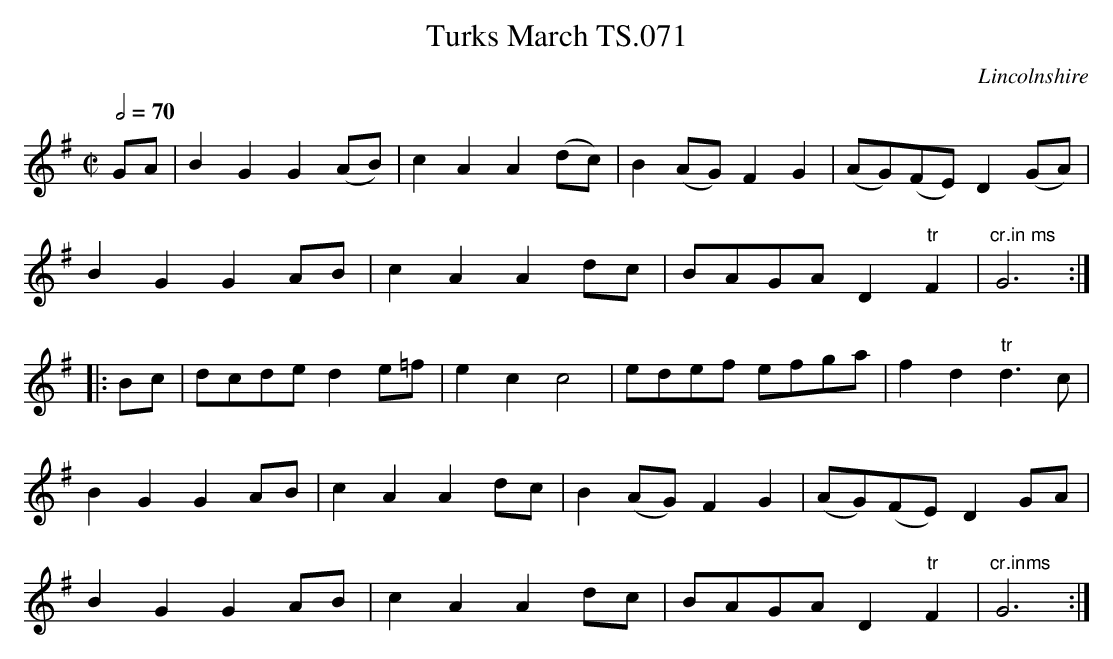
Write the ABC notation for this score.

X:1
T:Turks March TS.071
L:1/8
M:C|
O:Lincolnshire
Q:1/2=70
K:G
GA|B2G2G2(AB)|c2A2A2(dc)|B2(AG)F2G2|(AG)(FE)D2(GA)|!
B2G2G2AB|c2A2A2dc|BAGAD2"tr"F2|"cr.in ms"G6:|!
|:Bc|dcded2e=f|e2c2c4|edef efga|f2d2"tr"d3c|!
B2G2G2AB|c2A2A2dc|B2(AG)F2G2|(AG)(FE)D2GA|!
B2G2G2AB|c2A2A2dc|BAGAD2"tr"F2|"cr.inms"G6:|]
